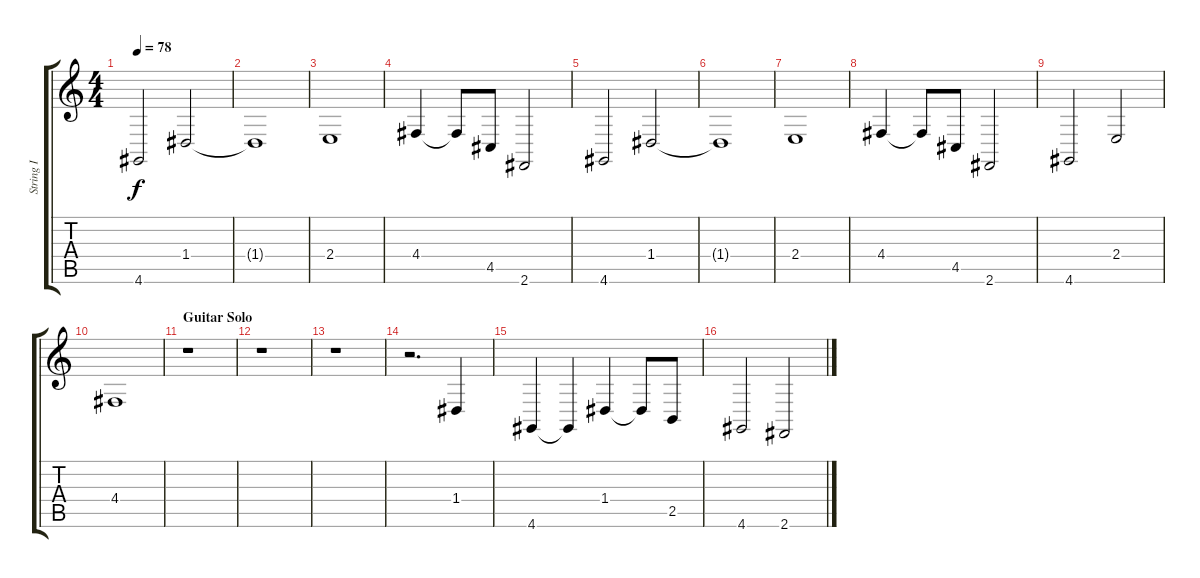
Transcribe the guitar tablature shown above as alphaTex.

\track ("String I" "String I") {instrument tremolostrings}
\staff {score tabs}
\tuning (E4 B3 G3 D3 A2 E2) {hide}
\ts (4 4)
\tempo 78
\clef g2
\ks c
4.6.2{dy f} 1.4.2 |
1.4{t}.1 |
2.4.1 |
4.4.4 4.4{t}.8 4.5.8 2.6.2 |
4.6.2 1.4.2 |
1.4{t}.1 |
2.4.1 |
4.4.4 4.4{t}.8 4.5.8 2.6.2 |
4.6.2 2.4.2 |
4.4.1 |
\section ("" "Guitar Solo")
r.1 |
r.1 |
r.1 |
r.2{d} 1.4.4 |
4.6.4 4.6{t}.4 1.4.4 1.4{t}.8 2.5.8 |
4.6.2 2.6.2
